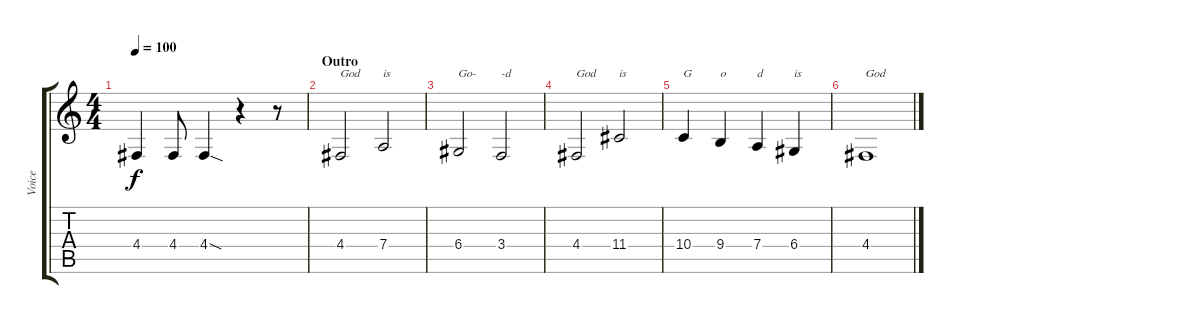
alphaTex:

\track ("Voice" "Voice") {instrument trumpet}
\staff {score tabs}
\tuning (E4 B3 G3 D3 A2 E2) {hide}
\ts (4 4)
\tempo 100
\clef g2
\ks c
4.4.4{dy f} 4.4.8 4.4{sod}.4 r.4 r.8 |
\section ("" "Outro")
4.4.2{txt "God"} 7.4.2{txt "is"} |
6.4.2{txt "Go-"} 3.4.2{txt "-d"} |
4.4.2{txt "God"} 11.4.2{txt "is"} |
10.4.4{txt "G"} 9.4.4{txt "o"} 7.4.4{txt "d"} 6.4.4{txt "is "} |
4.4.1{txt "God"}
